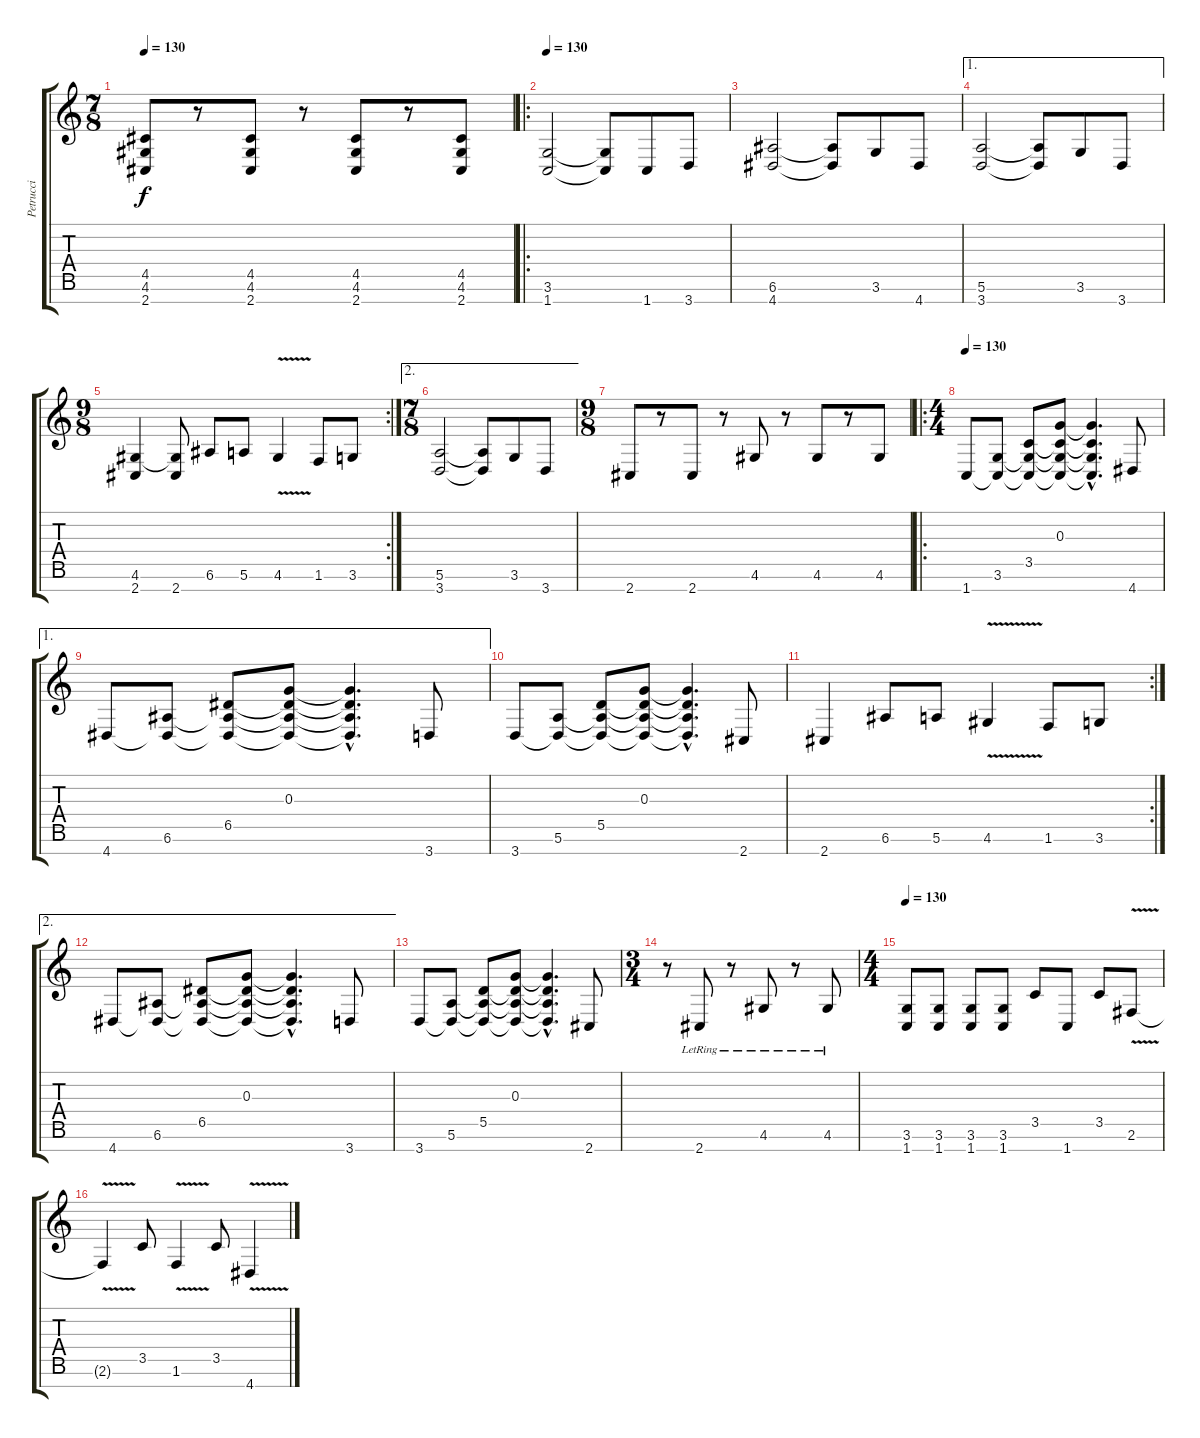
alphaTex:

\track ("Petrucci" "Petrucci") {instrument distortionguitar}
\staff {score tabs}
\tuning (E4 B3 G3 D3 A2 E2 B1) {hide}
\ts (7 8)
\tempo 130
\clef g2
\ks c
(4.5 4.6 2.7).8{dy f} r.8 (4.5 4.6 2.7).8 r.8 (4.5 4.6 2.7).8 r.8 (4.5 4.6 2.7).8 |
\ro
\tempo 130
(3.6 1.7).2{volume 16 balance 8} (3.6{t} 1.7{t}).8 1.7.8 3.7.8 |
(6.6 4.7).2 (6.6{t} 4.7{t}).8 3.6.8 4.7.8 |
\ae 1
(5.6 3.7).2 (5.6{t} 3.7{t}).8 3.6.8 3.7.8 |
\rc 2
\ts (9 8)
(4.6 2.7).4 (4.6{t} 2.7).8 6.6.8 5.6.8 4.6{v}.4 1.6.8 3.6.8 |
\ae 2
\ts (7 8)
(5.6 3.7).2 (5.6{t} 3.7{t}).8 3.6.8 3.7.8 |
\ts (9 8)
2.7.8 r.8 2.7.8 r.8 4.6.8 r.8 4.6.8 r.8 4.6.8 |
\ro
\ts (4 4)
\tempo 130
1.7.8{volume 11} (3.6 1.7{t}).8 (3.5 3.6{t} 1.7{t}).8 (0.3 3.5{t} 3.6{t} 1.7{t}).8 (0.3{hac t} 3.5{hac t} 3.6{hac t} 1.7{hac t}).4{d} 4.7.8 |
\ae 1
4.7.8 (6.6 4.7{t}).8 (6.5 6.6{t} 4.7{t}).8 (0.3 6.5{t} 6.6{t} 4.7{t}).8 (0.3{hac t} 6.5{hac t} 6.6{hac t} 4.7{hac t}).4{d} 3.7.8 |
3.7.8 (5.6 3.7{t}).8 (5.5 5.6{t} 3.7{t}).8 (0.3 5.5{t} 5.6{t} 3.7{t}).8 (0.3{hac t} 5.5{hac t} 5.6{hac t} 3.7{hac t}).4{d} 2.7.8 |
\rc 2
2.7.4 6.6.8 5.6.8 4.6{v}.4 1.6.8 3.6.8 |
\ae 2
4.7.8 (6.6 4.7{t}).8 (6.5 6.6{t} 4.7{t}).8 (0.3 6.5{t} 6.6{t} 4.7{t}).8 (0.3{hac t} 6.5{hac t} 6.6{hac t} 4.7{hac t}).4{d} 3.7.8 |
3.7.8 (5.6 3.7{t}).8 (5.5 5.6{t} 3.7{t}).8 (0.3 5.5{t} 5.6{t} 3.7{t}).8 (0.3{hac t} 5.5{hac t} 5.6{hac t} 3.7{hac t}).4{d} 2.7.8 |
\ts (3 4)
r.8 2.7{lr}.8 r.8 4.6{lr}.8 r.8 4.6{lr}.8 |
\ts (4 4)
\tempo 130
(3.6 1.7).8 (3.6 1.7).8 (3.6 1.7).8 (3.6 1.7).8 3.5.8 1.7.8 3.5.8 2.6{v}.8 |
2.6{t}.4 3.5.8 1.6{v}.4 3.5.8 4.7{v}.4
